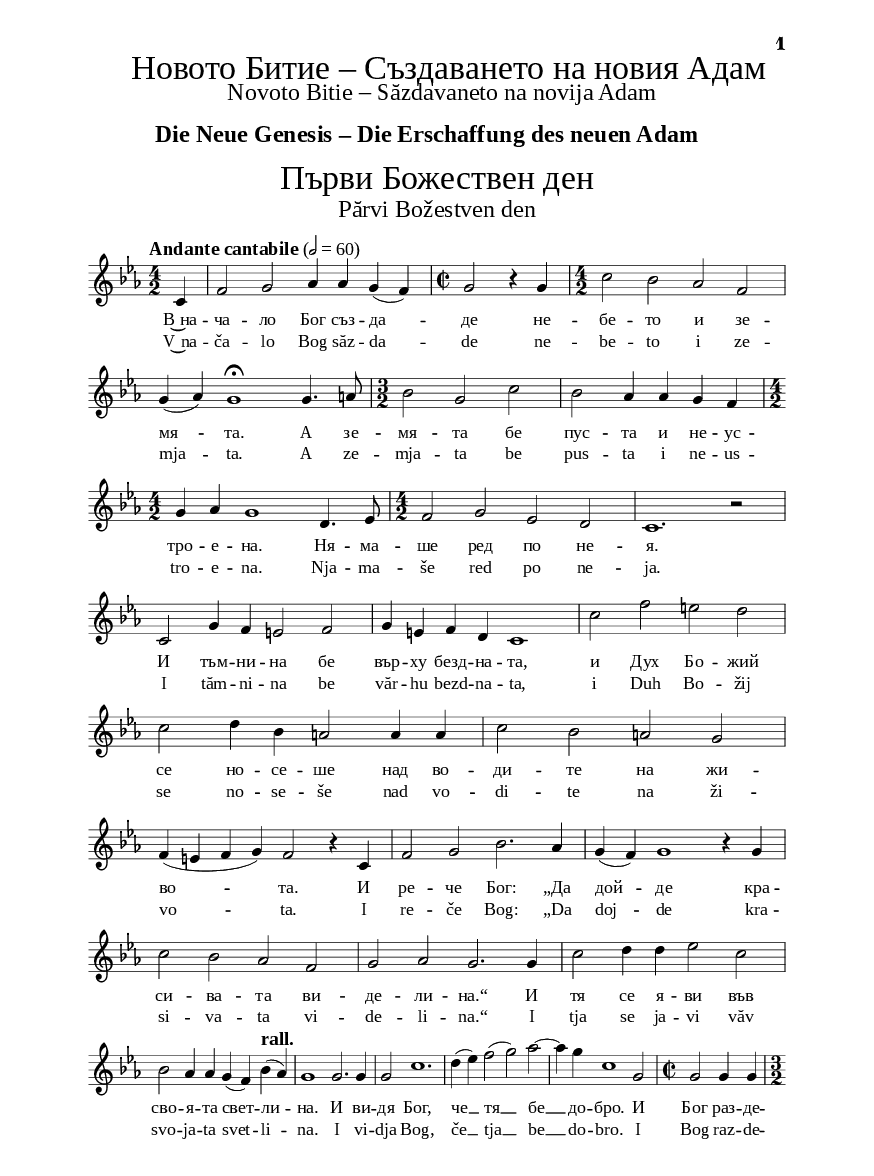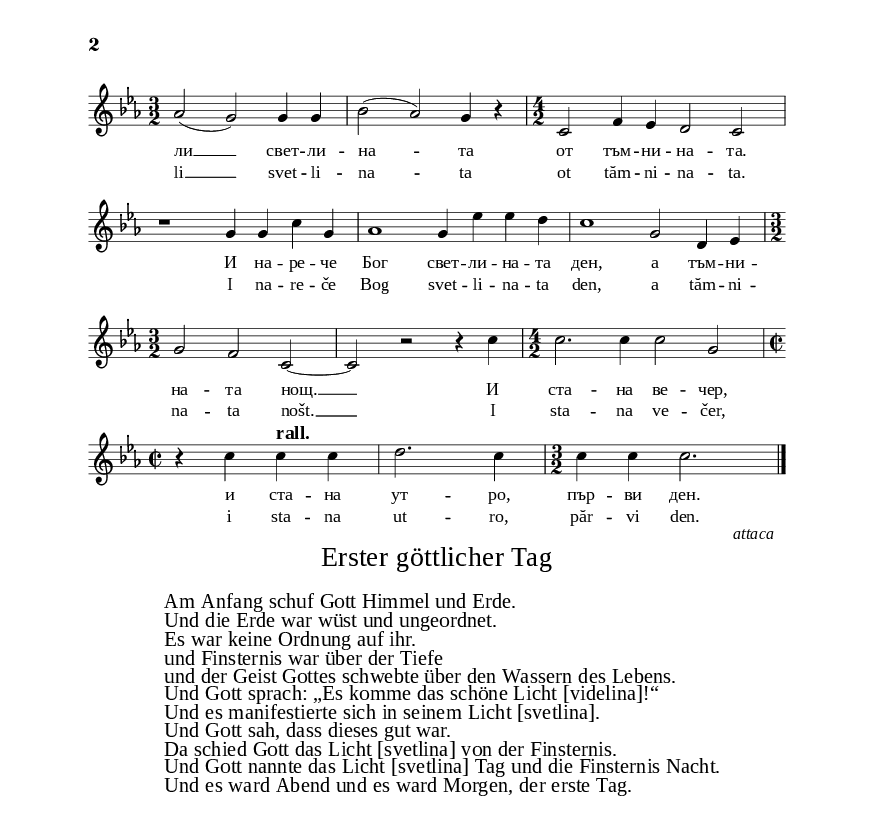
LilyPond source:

\version "2.24.2"

% include paper part and global functions
\include "include/globals.ily"

\bookpart {
   \label #'ref191
  \tocItem \markup "Новото Битие – Novoto Bitie"
  \label #'ref191_1
  \tocItem \markup "     Първи Божествен ден – Părvi Božestven den"
  \include "include/bookpart-paper.ily"
  \markup \center-column \normal-text \fontsize #6.5 {
    \center-align
    \line { "     Новото Битие – Създаването на новия Адам" }
     \center-align
   
    \vspace #-0.1
    \center-align
    \line \fontsize #-3 { "     Novoto Bitie – Săzdavaneto na novija Adam" }
    \vspace #-0.1
    \center-align
     \hspace #5.1
    \line \fontsize #-3 \bold  { "Die Neue Genesis – Die Erschaffung des neuen Adam" }
    %\vspace #-0.8
    \center-align
    \line \fontsize #-3 { " " }
  }
  \score {
    \include "include/score-layout.ily"

    \new Voice \absolute {
      \clef treble
      \key c \minor
      \time 4/2
      \tempoFunc "Andante cantabile" 2 "60"
      \autoBeamOff
      \partial 4
      c'4 | f'2 g'2 
      as'4 as'4 g'4 ( f'4 ) | \time 2/2 g'2 r4 g'4 | % 3
      \time 4/2 c''2 bes'2 as'2 f'2 \break | % 4
      g'4 ( as'4 ) g'1 \fermata g'4. a'8 | % 5
      \time 3/2  bes'2 g'2 c''2 | % 6
      bes'2 as'4 as'4 g'4 f'4 \break | % 7
      \time 4/2  g'4 as'4 g'1 d'4. es'8 | % 8
      \time 4/2  f'2 g'2 es'2 d'2 | % 9
      c'1. r2 \break |
      c'2 g'4 f'4 e'2 f'2 | % 11
      g'4 e'4 f'4 d'4 c'1 | % 12
      c''2 f''2 e''2 d''2 \break | % 13
      c''2 d''4 bes'4 a'2 a'4 a'4 | % 14
      c''2 bes'2 a'2 g'2 \break | % 15
      f'4 ( e'4 f'4 g'4 ) f'2 r4 c'4 | % 16
      f'2 g'2 bes'2. as'4 | % 17
      g'4 ( f'4 ) g'1 r4 g'4 \break | % 18
      c''2 bes'2 as'2 f'2 | % 19
      g'2 as'2 g'2. g'4 |
      c''2 d''4 d''4 es''2 c''2 \break | % 21
      bes'2 as'4 as'4 g'4 ( f'4 )  \tempo "rall." bes'4( as'4 )
      | % 22
      g'1 g'2. g'4 | % 23
      g'2 c''1.  | % 24
      d''4 ( es''4 ) f''2 ( g''2 ) as''2 ~ | % 25
      as''4 g''4 c''1 g'2 | % 26
      \time 2/2  g'2 g'4 g'4 \break | % 27
      \time 3/2  as'2 ( g'2 ) g'4 g'4 | % 28
      bes'2 ( as'2 ) g'4 r4 | % 29
      \time 4/2  c'2 f'4 es'4 d'2 c'2 \break |
      r1 g'4 g'4 c''4 g'4 | % 31
      as'1 g'4 es''4 es''4 d''4 | % 32
      c''1 g'2 d'4 es'4 \break | % 33
      \time 3/2  g'2 f'2 c'2 ~ | % 34
      c'2 r2 r4 c''4 | % 35
      \time 4/2  c''2. c''4 c''2 g'2 \break | % 36
      \time 2/2  r4 c''4 \tempo "rall."  c''4c''4 | % 37
      d''2. c''4 | % 38
      \time 3/2 c''4 c''4 c''2. \bar "|."
    }

    \addlyrics {
      В~на -- ча --
      ло Бог съз -- да -- де не -- бе -- то и зе --
      мя -- та. А зе -- мя -- та бе пус -- та и не
      -- ус -- тро -- е -- на. Ня -- ма -- ше ред по
      не -- я. И тъм -- ни -- на бе вър -- ху безд --
      на -- та, и Дух Бо -- жий се но -- се -- ше
      над во -- ди -- те на жи -- во -- та. И ре --
      че Бог: „Да дой -- де кра -- си -- ва -- та ви
      -- де -- ли -- на.“ И тя се я -- ви във сво --
      я -- та свет -- ли -- на. И ви -- дя Бог, че __
      тя __ бе __ до -- бро. И Бог раз -- де -- ли __ свет --
      ли -- на -- та от тъм -- ни -- на -- та. И на --
      ре -- че Бог свет -- ли -- на -- та ден, а тъм
      -- ни -- на -- та нощ. __ И ста -- на ве -- чер, и
      ста -- на ут -- ро, пър -- ви ден.}
     \addlyrics {
      V~na -- ča --
      lo Bog săz -- da -- de ne -- be -- to i ze --
      mja -- ta. A ze -- mja -- ta be pus -- ta i ne
      -- us -- tro -- e -- na. Nja -- ma -- še red po
      ne -- ja. I tăm -- ni -- na be văr -- hu bezd --
      na -- ta, i Duh Bo -- žij se no -- se -- še
      nad vo -- di -- te na ži -- vo -- ta. I re --
      če Bog: „Da doj -- de kra -- si -- va -- ta vi
      -- de -- li -- na.“ I tja se ja -- vi văv svo --
      ja -- ta svet -- li -- na. I vi -- dja Bog, če __
      tja __ be __ do -- bro. I Bog raz -- de -- li __ svet --
      li -- na -- ta ot tăm -- ni -- na -- ta. I na --
      re -- če Bog svet -- li -- na -- ta den, a tăm
      -- ni -- na -- ta nošt. __ I sta -- na ve -- čer, i
      sta -- na ut -- ro, păr -- vi den.}

        \header {
          title = \titleFunc "Първи Божествен ден" "Părvi Božestven den"
        }

        \midi{}

      } % score

      \markup \raise #2.8 \override #'(baseline-skip . 2) {
        \column {
          \fill-line \italic { "" "" \concat {"attaca" "   " }}
        }
      }

      % include foreign translation(s) of the song
      \version "2.24.4"

\markup \fill-line { \fontsize #deTitleFontSize "Erster göttlicher Tag" }
\markup \null
\markup \null
\markup \fontsize #deCoupletFontSize {
  \fill-line {
  \override #`(baseline-skip . ,deCoupletBaselineSkip)

  \column {
    \line { " " }

    \line { " "Am Anfang schuf Gott Himmel und Erde.}

    \line { " "Und die Erde war wüst und ungeordnet. }

    \line { " "Es war keine Ordnung auf ihr. }

    \line { " " und Finsternis war über der Tiefe }

    \line {
      " "und der Geist Gottes schwebte über den Wassern
      des Lebens.
    }

    \line { " "Und Gott sprach: „Es komme das schöne Licht [videlina]!“  }

    \line { " "Und es manifestierte sich in seinem Licht [svetlina].}

    \line { " "Und Gott sah, dass dieses gut war.}

    \line { " "Da schied Gott das Licht [svetlina] von der Finsternis.}

    \line { " "Und Gott nannte das Licht [svetlina] Tag und die Finsternis Nacht.}

    \line { " "Und es ward Abend und es ward Morgen, der erste Tag.}
  }
  }
}



    } % bookpart

    % Più mosso
    %
